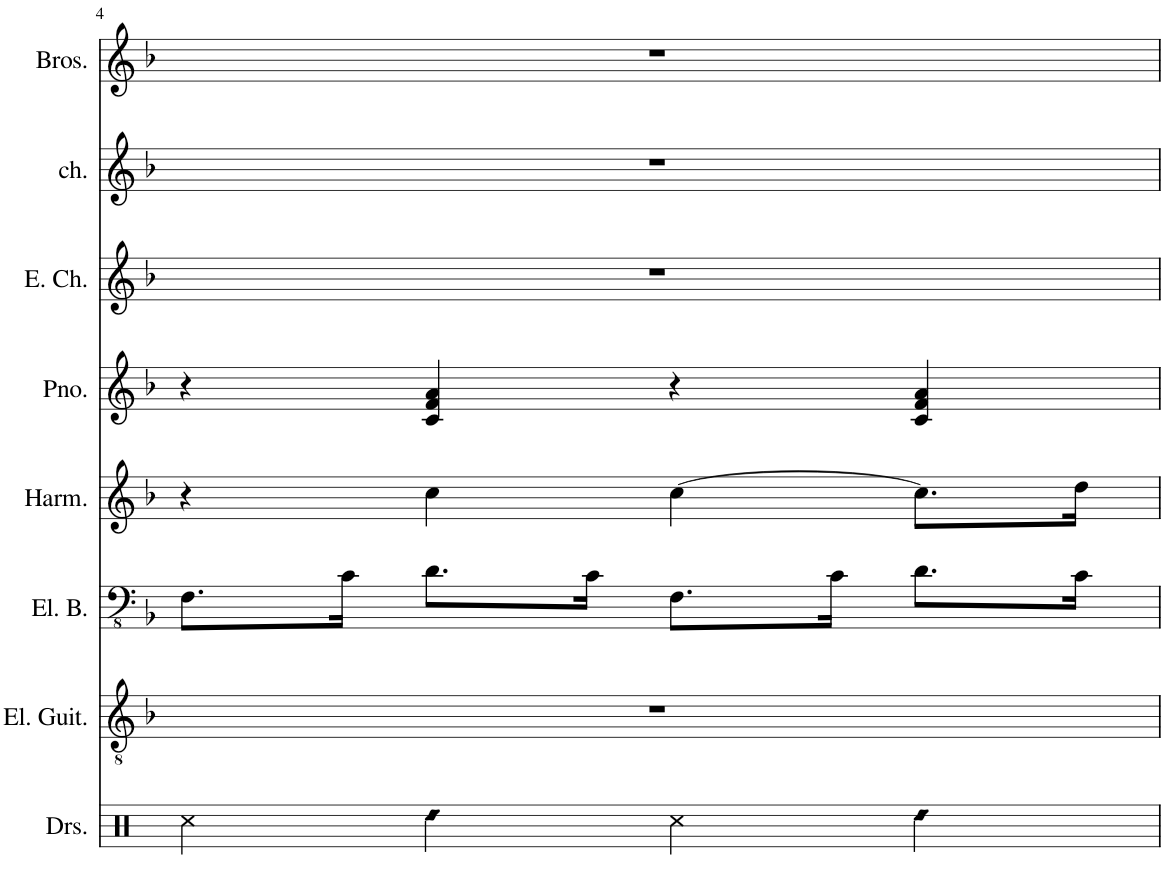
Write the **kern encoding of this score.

**kern	**kern	**kern	**kern	**kern	**kern	**kern	**kern
*part8	*part7	*part6	*part5	*part4	*part3	*part2	*part1
*staff8	*staff7	*staff6	*staff5	*staff4	*staff3	*staff2	*staff1
*I"Drumset	*I"Electric Guitar	*I"Electric Bass	*I"Harmonica	*I"Piano	*I"Electric Choir	*I"Chorus	*I"Brothers
*I'Drs.	*I'El. Guit.	*I'El. B.	*I'Harm.	*I'Pno.	*I'E. Ch.	*I'ch.	*I'Bros.
!!LO:PB:g=z
*clefX	*clefGv2	*clefFv4	*clefG2	*clefG2	*clefG2	*clefG2	*clefG2
*k[]	*k[b-]	*k[b-]	*k[b-]	*k[b-]	*k[b-]	*k[b-]	*k[b-]
*M4/4	*M4/4	*M4/4	*M4/4	*M4/4	*M4/4	*M4/4	*M4/4
=4	=4	=4	=4	=4	=4	=4	=4
4Rcc\	1r	8.FF\L	4r	4r	1r	1r	1r
.	.	16C\Jk	.	.	.	.	.
!LO:N:head=diamond	!	!	!	!	!	!	!
4Rdd\	.	8.D\L	4cc\	4c/ 4f/ 4a/	.	.	.
.	.	16C\Jk	.	.	.	.	.
4Rcc\	.	8.FF\L	[4cc\	4r	.	.	.
.	.	16C\Jk	.	.	.	.	.
!LO:N:head=diamond	!	!	!	!	!	!	!
4Rdd\	.	8.D\L	8.cc\L]	4c/ 4f/ 4a/	.	.	.
.	.	16C\Jk	16dd\Jk	.	.	.	.
=	=	=	=	=	=	=	=
*-	*-	*-	*-	*-	*-	*-	*-
